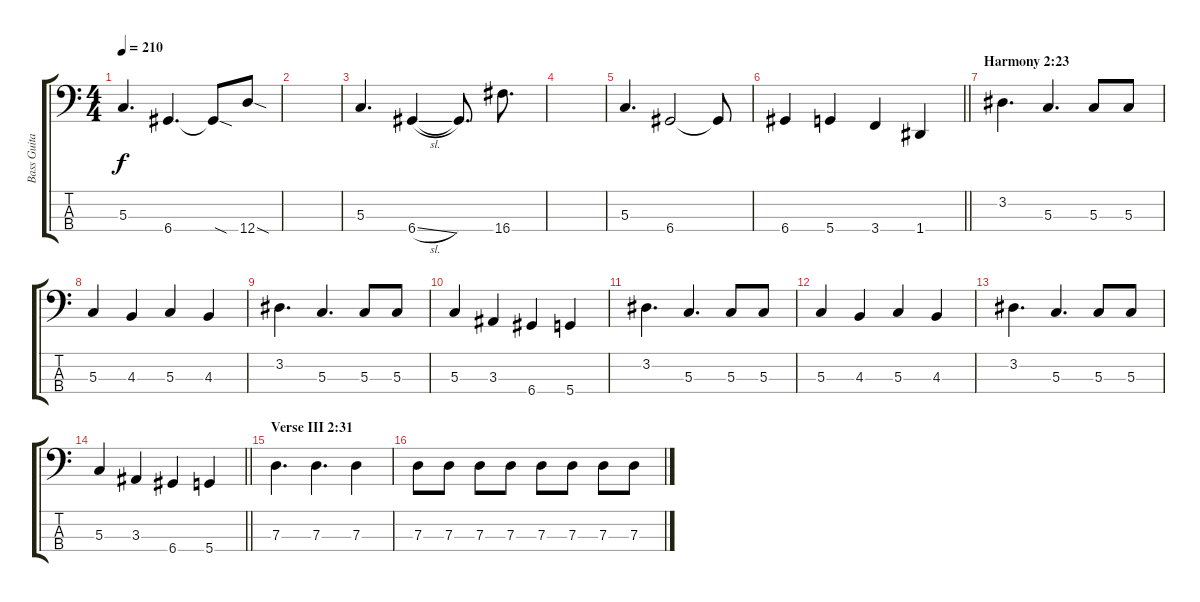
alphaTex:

\track ("Bass Guitar" "Bass Guita") {instrument electricbassfinger}
\staff {score tabs}
\tuning (F2 C2 G1 D1) {hide}
\ts (4 4)
\tempo 210
\clef f4
\ks c
5.3.4{d dy f} 6.4.4{d} 6.4{sod t}.8 12.4{sod}.8 |
|
5.3.4{d} 6.4{sl}.4 6.4{t}.8{d} 16.4.8{d} |
|
5.3.4{d} 6.4.2 6.4{t}.8 |
\barLineRight lightlight
6.4.4 5.4.4 3.4.4 1.4.4 |
\section ("" "Harmony 2:23")
3.2.4{d} 5.3.4{d} 5.3.8 5.3.8 |
5.3.4 4.3.4 5.3.4 4.3.4 |
3.2.4{d} 5.3.4{d} 5.3.8 5.3.8 |
5.3.4 3.3.4 6.4.4 5.4.4 |
3.2.4{d} 5.3.4{d} 5.3.8 5.3.8 |
5.3.4 4.3.4 5.3.4 4.3.4 |
3.2.4{d} 5.3.4{d} 5.3.8 5.3.8 |
\barLineRight lightlight
5.3.4 3.3.4 6.4.4 5.4.4 |
\section ("" "Verse III 2:31")
7.3.4{d} 7.3.4{d} 7.3.4 |
7.3.8 7.3.8 7.3.8 7.3.8 7.3.8 7.3.8 7.3.8 7.3.8
